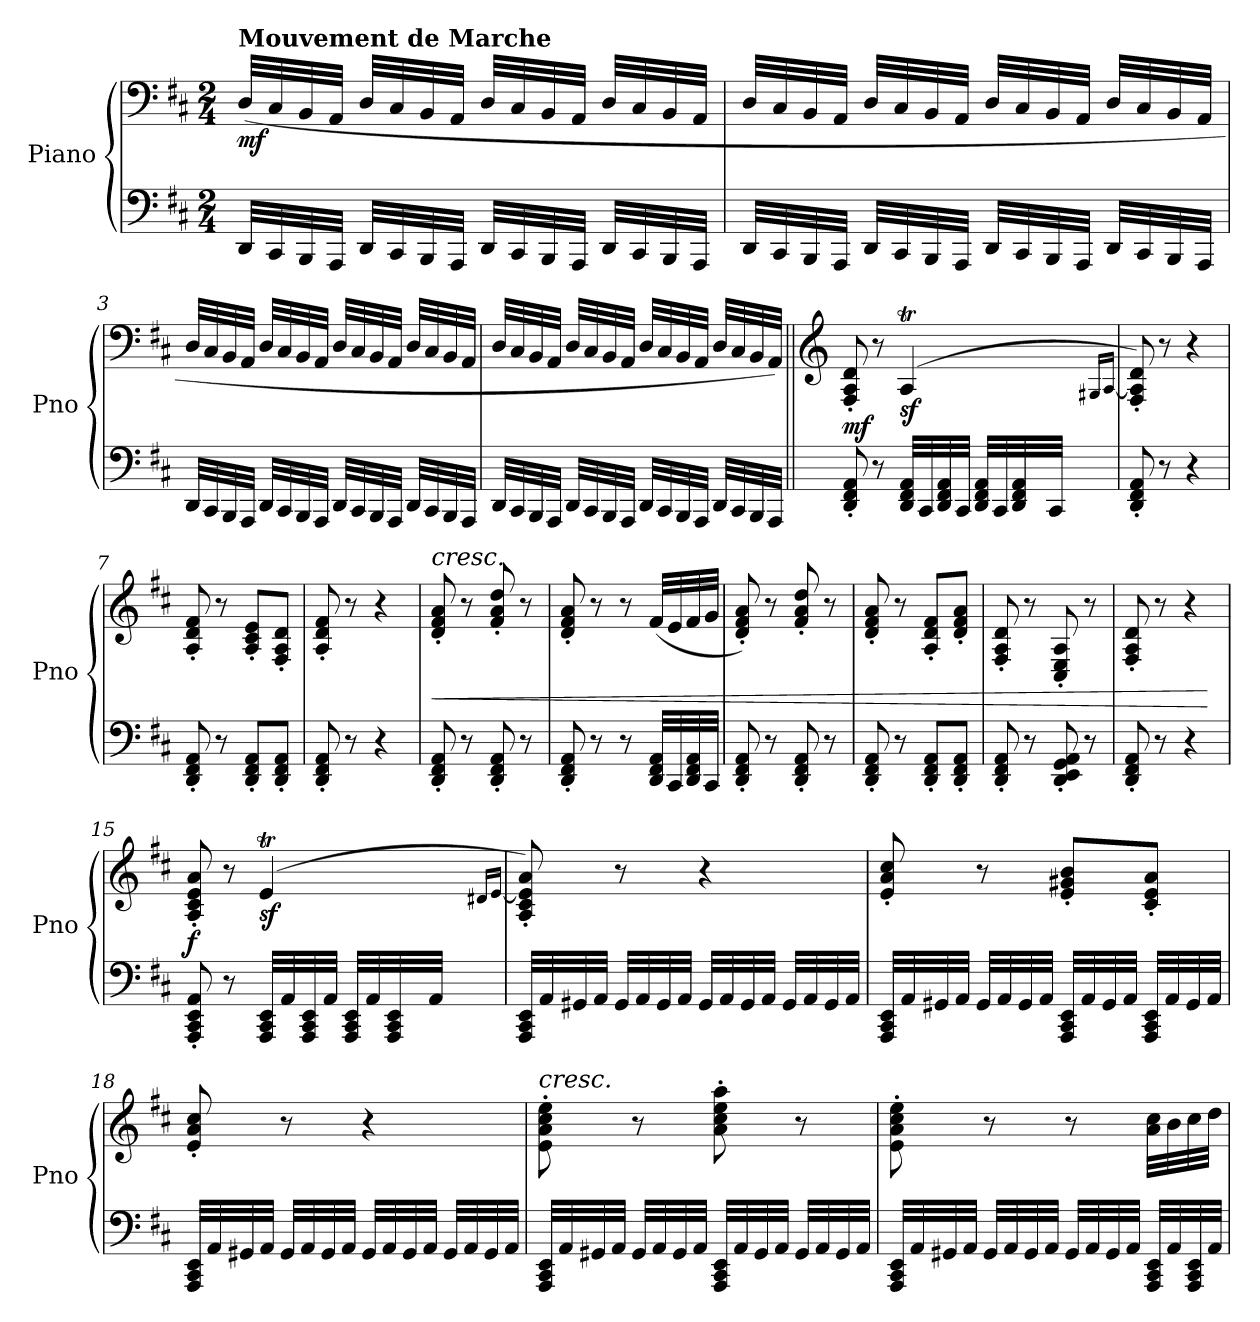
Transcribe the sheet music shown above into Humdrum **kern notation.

**kern	**kern	**dynam
*part1	*part1	*part1
*staff2	*staff1	*staff1/2
*I"Piano	*	*
*I'Pno	*	*
*clefF4	*clefF4	*
*k[f#c#]	*k[f#c#]	*
*M2/4	*M2/4	*
=1	=1	=1
!	!LO:TX:a:B:t=Mouvement de Marche	!
!	!	!LO:DY:b
32DD/LLL	(32D/LLL	mf
32CC#/	32C#/	.
32BBB/	32BB/	.
32AAA/JJJ	32AA/JJJ	.
32DD/LLL	32D/LLL	.
32CC#/	32C#/	.
32BBB/	32BB/	.
32AAA/JJJ	32AA/JJJ	.
32DD/LLL	32D/LLL	.
32CC#/	32C#/	.
32BBB/	32BB/	.
32AAA/JJJ	32AA/JJJ	.
32DD/LLL	32D/LLL	.
32CC#/	32C#/	.
32BBB/	32BB/	.
32AAA/JJJ	32AA/JJJ	.
=2	=2	=2
32DD/LLL	32D/LLL	.
32CC#/	32C#/	.
32BBB/	32BB/	.
32AAA/JJJ	32AA/JJJ	.
32DD/LLL	32D/LLL	.
32CC#/	32C#/	.
32BBB/	32BB/	.
32AAA/JJJ	32AA/JJJ	.
32DD/LLL	32D/LLL	.
32CC#/	32C#/	.
32BBB/	32BB/	.
32AAA/JJJ	32AA/JJJ	.
32DD/LLL	32D/LLL	.
32CC#/	32C#/	.
32BBB/	32BB/	.
32AAA/JJJ	32AA/JJJ	.
!!LO:LB:g=z
=3	=3	=3
32DD/LLL	32D/LLL	.
32CC#/	32C#/	.
32BBB/	32BB/	.
32AAA/JJJ	32AA/JJJ	.
32DD/LLL	32D/LLL	.
32CC#/	32C#/	.
32BBB/	32BB/	.
32AAA/JJJ	32AA/JJJ	.
32DD/LLL	32D/LLL	.
32CC#/	32C#/	.
32BBB/	32BB/	.
32AAA/JJJ	32AA/JJJ	.
32DD/LLL	32D/LLL	.
32CC#/	32C#/	.
32BBB/	32BB/	.
32AAA/JJJ	32AA/JJJ	.
=4	=4	=4
32DD/LLL	32D/LLL	.
32CC#/	32C#/	.
32BBB/	32BB/	.
32AAA/JJJ	32AA/JJJ	.
32DD/LLL	32D/LLL	.
32CC#/	32C#/	.
32BBB/	32BB/	.
32AAA/JJJ	32AA/JJJ	.
32DD/LLL	32D/LLL	.
32CC#/	32C#/	.
32BBB/	32BB/	.
32AAA/JJJ	32AA/JJJ	.
32DD/LLL	32D/LLL	.
32CC#/	32C#/	.
32BBB/	32BB/	.
32AAA/JJJ	32AA/JJJ)	.
!!LO:LB:g=z
=5||	=5||	=5||
*	*clefG2	*
*	*^	*
!	!	!	!LO:DY:b
8DD/' 8FF#/' 8AA/'	8F#/' 8A/' 8d/'	4ryy	mf
8r	8r	.	.
!	!	!	!LO:DY:b
32DD/ 32FF#/ 32AA/LLL	(4AT/	32A!yy	sf
32CC#/	.	32B!yy	.
32DD/ 32FF#/ 32AA/	.	32A!yy	.
32CC#/JJJ	.	32B!yy	.
32DD/ 32FF#/ 32AA/LLL	.	32A!yy	.
32CC#/	.	32B!yy	.
*	*	*Xtuplet	*
32DD/ 32FF#/ 32AA/	.	48A!yy	.
.	.	48G#!yy	.
32CC#/JJJ	.	.	.
.	.	[48A!yy	.
*	*v	*v	*
.	16qG#X/LL	.
.	[16qA/JJ	.
=6	=6	=6
8DD/' 8FF#/' 8AA/'	8F#/' 8A/]' 8d/')	.
8r	8r	.
4r	4r	.
=7	=7	=7
8DD/' 8FF#/' 8AA/'	8A/' 8d/' 8f#/'	.
8r	8r	.
8DD/' 8FF#/' 8AA/'L	8A/' 8c#/' 8e/'L	.
8DD/' 8FF#/' 8AA/'J	8F#/' 8A/' 8d/'J	.
=8	=8	=8
8DD/' 8FF#/' 8AA/'	8A/' 8d/' 8f#/'	.
8r	8r	.
4r	4r	.
=9	=9	=9
!	!LO:TX:a:i:t=cresc.	!
!	!	!LO:HP:b
8DD/' 8FF#/' 8AA/'	8d/' 8f#/' 8a/'	<
8r	8r	.
8DD/' 8FF#/' 8AA/'	8f#/' 8a/' 8dd/'	.
8r	8r	.
!!LO:LB:g=z
=10	=10	=10
8DD/' 8FF#/' 8AA/'	8d/' 8f#/' 8a/'	.
8r	8r	.
8r	8r	.
32DD/ 32FF#/ 32AA/LLL	(32f#/LLL	.
32CC#/	32e/	.
32DD/ 32FF#/ 32AA/	32f#/	.
32CC#/JJJ	32g/JJJ	.
=11	=11	=11
8DD/' 8FF#/' 8AA/'	8d/' 8f#/' 8a/')	.
8r	8r	.
8DD/' 8FF#/' 8AA/'	8f#/' 8a/' 8dd/'	.
8r	8r	.
=12	=12	=12
8DD/' 8FF#/' 8AA/'	8d/' 8f#/' 8a/'	.
8r	8r	.
8DD/' 8FF#/' 8AA/'L	8A/' 8d/' 8f#/'L	.
8DD/' 8FF#/' 8AA/'J	8d/' 8f#/' 8a/'J	.
=13	=13	=13
8DD/' 8FF#/' 8AA/'	8F#/' 8A/' 8d/'	.
8r	8r	.
8DD/' 8EE/' 8GG/' 8AA/'	8C#/' 8E/' 8A/'	.
8r	8r	.
=14	=14	=14
8DD/' 8FF#/' 8AA/'	8F#/' 8A/' 8d/'	.
8r	8r	.
4r	4r	.
.	.	[
!!LO:LB:g=z
=15	=15	=15
*	*^	*
!	!	!	!LO:DY:b
8AAA/' 8CC#/' 8EE/' 8AA/'	8A/' 8c#/' 8e/' 8a/'	4ryy	f
8r	8r	.	.
!	!	!	!LO:DY:b
32AAA/ 32CC#/ 32EE/LLL	(4eT/	32e!yy	sf
32AA/	.	32f#!yy	.
32AAA/ 32CC#/ 32EE/	.	32e!yy	.
32AA/JJJ	.	32f#!yy	.
32AAA/ 32CC#/ 32EE/LLL	.	32e!yy	.
32AA/	.	32f#!yy	.
32AAA/ 32CC#/ 32EE/	.	48e!yy	.
.	.	48d#!yy	.
32AA/JJJ	.	.	.
.	.	[48e!yy	.
*	*v	*v	*
.	16qd#X/LL	.
.	[16qe/JJ	.
=16	=16	=16
32AAA/ 32CC#/ 32EE/LLL	8A/' 8c#/' 8e/]' 8a/')	.
32AA/	.	.
32GG#X/	.	.
32AA/JJJ	.	.
32GG#/LLL	8r	.
32AA/	.	.
32GG#/	.	.
32AA/JJJ	.	.
32GG#/LLL	4r	.
32AA/	.	.
32GG#/	.	.
32AA/JJJ	.	.
32GG#/LLL	.	.
32AA/	.	.
32GG#/	.	.
32AA/JJJ	.	.
!!LO:PB:g=z
=17	=17	=17
32AAA/ 32CC#/ 32EE/LLL	8e/' 8a/' 8cc#/'	.
32AA/	.	.
32GG#X/	.	.
32AA/JJJ	.	.
32GG#/LLL	8r	.
32AA/	.	.
32GG#/	.	.
32AA/JJJ	.	.
32AAA/ 32CC#/ 32EE/LLL	8e/' 8g#X/' 8b/'L	.
32AA/	.	.
32GG#/	.	.
32AA/JJJ	.	.
32AAA/ 32CC#/ 32EE/LLL	8c#/' 8e/' 8a/'J	.
32AA/	.	.
32GG#/	.	.
32AA/JJJ	.	.
=18	=18	=18
32AAA/ 32CC#/ 32EE/LLL	8e/' 8a/' 8cc#/'	.
32AA/	.	.
32GG#X/	.	.
32AA/JJJ	.	.
32GG#/LLL	8r	.
32AA/	.	.
32GG#/	.	.
32AA/JJJ	.	.
32GG#/LLL	4r	.
32AA/	.	.
32GG#/	.	.
32AA/JJJ	.	.
32GG#/LLL	.	.
32AA/	.	.
32GG#/	.	.
32AA/JJJ	.	.
!!LO:LB:g=z
=19	=19	=19
!	!LO:TX:a:i:t=cresc.	!
32AAA/ 32CC#/ 32EE/LLL	8e\' 8a\' 8cc#\' 8ee\'	.
32AA/	.	.
32GG#X/	.	.
32AA/JJJ	.	.
32GG#/LLL	8r	.
32AA/	.	.
32GG#/	.	.
32AA/JJJ	.	.
32AAA/ 32CC#/ 32EE/LLL	8a\' 8cc#\' 8ee\' 8aa\'	.
32AA/	.	.
32GG#/	.	.
32AA/JJJ	.	.
32GG#/LLL	8r	.
32AA/	.	.
32GG#/	.	.
32AA/JJJ	.	.
=20	=20	=20
32AAA/ 32CC#/ 32EE/LLL	8e\' 8a\' 8cc#\' 8ee\'	.
32AA/	.	.
32GG#X/	.	.
32AA/JJJ	.	.
32GG#/LLL	8r	.
32AA/	.	.
32GG#/	.	.
32AA/JJJ	.	.
32GG#/LLL	8r	.
32AA/	.	.
32GG#/	.	.
32AA/JJJ	.	.
32AAA/ 32CC#/ 32EE/LLL	32a\ 32cc#\LLL	.
32AA/	32b\	.
32AAA/ 32CC#/ 32EE/	32cc#\	.
32AA/JJJ	32dd\JJJ	.
=	=	=
*-	*-	*-
